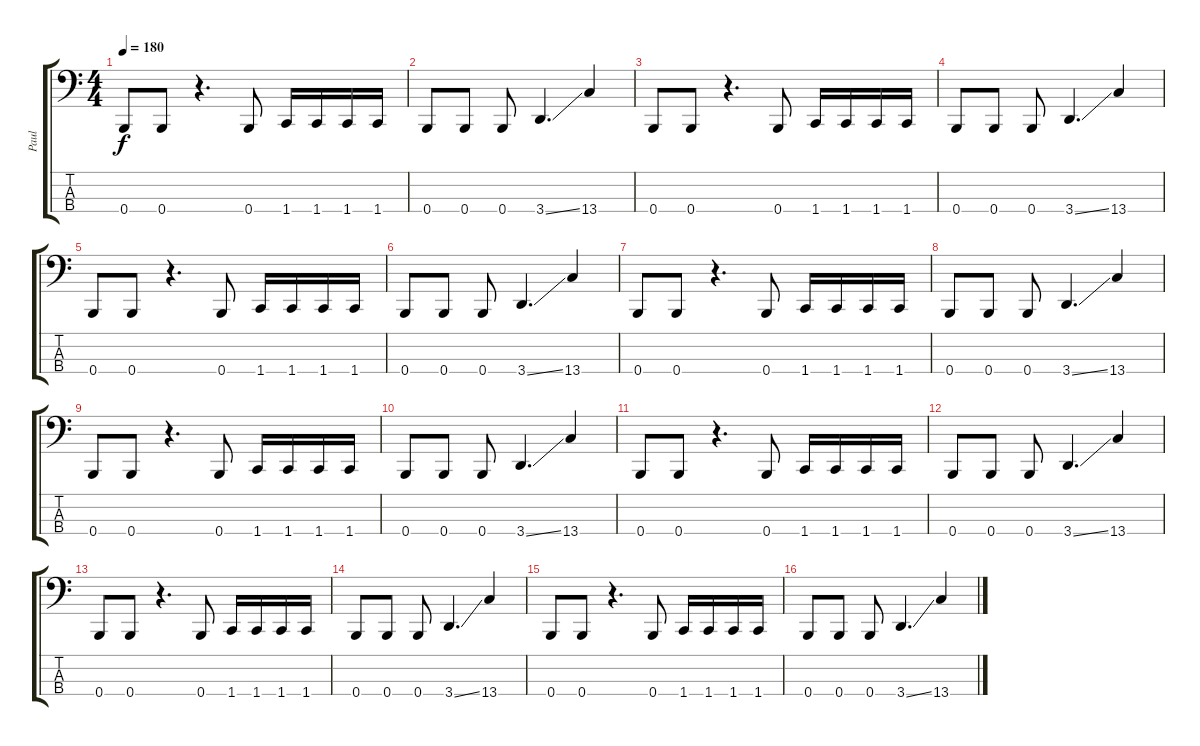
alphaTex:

\track ("Paul" "Paul") {instrument electricbasspick}
\staff {score tabs}
\tuning (E2 B1 Gb1 B0) {hide}
\ts (4 4)
\tempo 180
\clef f4
\ks c
0.4.8{dy f} 0.4.8 r.4{d} 0.4.8 1.4.16 1.4.16 1.4.16 1.4.16 |
0.4.8 0.4.8 0.4.8 3.4{ss}.4{d} 13.4.4 |
0.4.8 0.4.8 r.4{d} 0.4.8 1.4.16 1.4.16 1.4.16 1.4.16 |
0.4.8 0.4.8 0.4.8 3.4{ss}.4{d} 13.4.4 |
0.4.8 0.4.8 r.4{d} 0.4.8 1.4.16 1.4.16 1.4.16 1.4.16 |
0.4.8 0.4.8 0.4.8 3.4{ss}.4{d} 13.4.4 |
0.4.8 0.4.8 r.4{d} 0.4.8 1.4.16 1.4.16 1.4.16 1.4.16 |
0.4.8 0.4.8 0.4.8 3.4{ss}.4{d} 13.4.4 |
0.4.8 0.4.8 r.4{d} 0.4.8 1.4.16 1.4.16 1.4.16 1.4.16 |
0.4.8 0.4.8 0.4.8 3.4{ss}.4{d} 13.4.4 |
0.4.8 0.4.8 r.4{d} 0.4.8 1.4.16 1.4.16 1.4.16 1.4.16 |
0.4.8 0.4.8 0.4.8 3.4{ss}.4{d} 13.4.4 |
0.4.8 0.4.8 r.4{d} 0.4.8 1.4.16 1.4.16 1.4.16 1.4.16 |
0.4.8 0.4.8 0.4.8 3.4{ss}.4{d} 13.4.4 |
0.4.8 0.4.8 r.4{d} 0.4.8 1.4.16 1.4.16 1.4.16 1.4.16 |
0.4.8 0.4.8 0.4.8 3.4{ss}.4{d} 13.4.4
